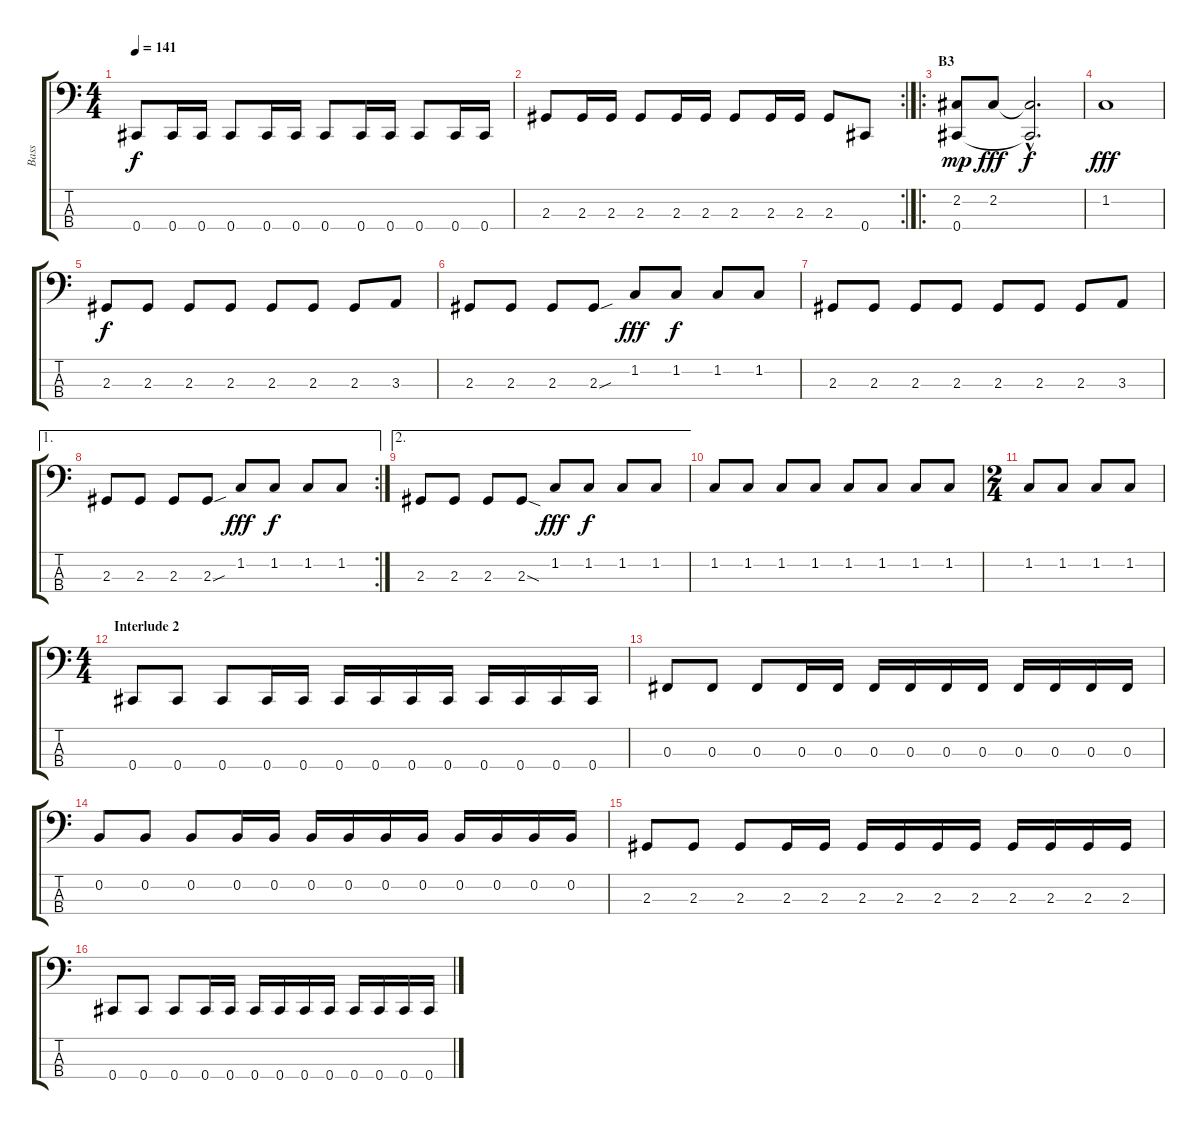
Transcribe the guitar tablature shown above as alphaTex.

\track ("Bass" "Bass") {instrument electricbassfinger}
\staff {score tabs}
\tuning (E2 B1 Gb1 Db1) {hide}
\ts (4 4)
\tempo 141
\clef f4
\ks c
0.4.8{dy f} 0.4.16 0.4.16 0.4.8 0.4.16 0.4.16 0.4.8 0.4.16 0.4.16 0.4.8 0.4.16 0.4.16 |
\rc 2
2.3.8 2.3.16 2.3.16 2.3.8 2.3.16 2.3.16 2.3.8 2.3.16 2.3.16 2.3.8 0.4.8 |
\ro
\section ("" "B3")
(2.2 0.4).8{dy mp} 2.2.8{dy fff} (2.2{hac t} 0.4{hac t}).2{d dy f} |
1.2.1{dy fff} |
2.3.8{dy f} 2.3.8 2.3.8 2.3.8 2.3.8 2.3.8 2.3.8 3.3.8 |
2.3.8 2.3.8 2.3.8 2.3{sou}.8 1.2.8{dy fff} 1.2.8{dy f} 1.2.8 1.2.8 |
2.3.8 2.3.8 2.3.8 2.3.8 2.3.8 2.3.8 2.3.8 3.3.8 |
\ae 1
\rc 2
2.3.8 2.3.8 2.3.8 2.3{sou}.8 1.2.8{dy fff} 1.2.8{dy f} 1.2.8 1.2.8 |
\ae 2
2.3.8 2.3.8 2.3.8 2.3{sod}.8 1.2.8{dy fff} 1.2.8{dy f} 1.2.8 1.2.8 |
1.2.8 1.2.8 1.2.8 1.2.8 1.2.8 1.2.8 1.2.8 1.2.8 |
\ts (2 4)
1.2.8 1.2.8 1.2.8 1.2.8 |
\ts (4 4)
\section ("" "Interlude 2")
0.4.8 0.4.8 0.4.8 0.4.16 0.4.16 0.4.16 0.4.16 0.4.16 0.4.16 0.4.16 0.4.16 0.4.16 0.4.16 |
0.3.8 0.3.8 0.3.8 0.3.16 0.3.16 0.3.16 0.3.16 0.3.16 0.3.16 0.3.16 0.3.16 0.3.16 0.3.16 |
0.2.8 0.2.8 0.2.8 0.2.16 0.2.16 0.2.16 0.2.16 0.2.16 0.2.16 0.2.16 0.2.16 0.2.16 0.2.16 |
2.3.8 2.3.8 2.3.8 2.3.16 2.3.16 2.3.16 2.3.16 2.3.16 2.3.16 2.3.16 2.3.16 2.3.16 2.3.16 |
0.4.8 0.4.8 0.4.8 0.4.16 0.4.16 0.4.16 0.4.16 0.4.16 0.4.16 0.4.16 0.4.16 0.4.16 0.4.16
